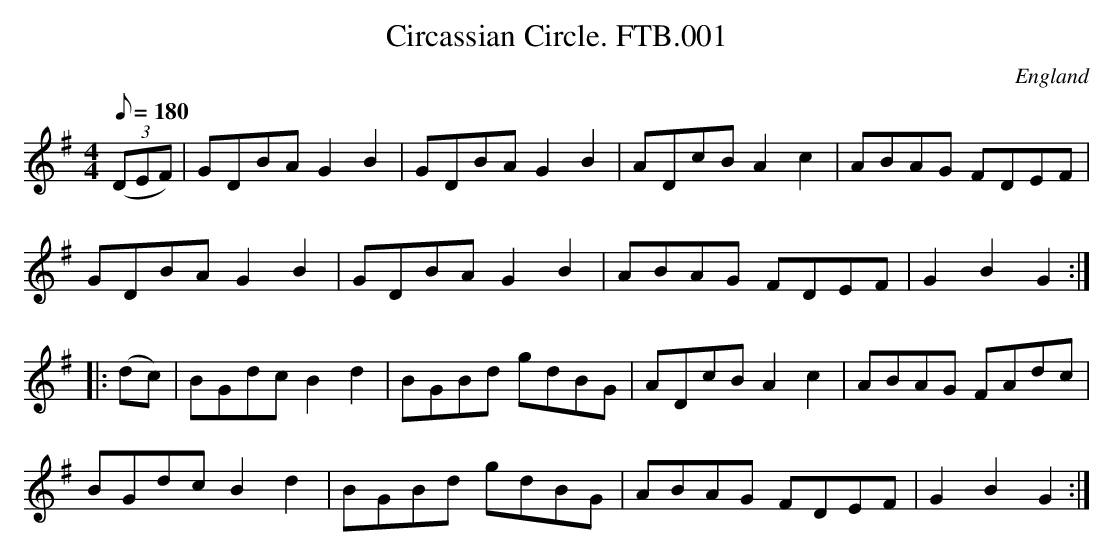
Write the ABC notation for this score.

X:1
T:Circassian Circle. FTB.001
M:4/4
Q:180
O:England
K:G
((3DEF)|GDBAG2B2|GDBAG2B2|ADcBA2c2|ABAG FDEF|
GDBAG2B2|GDBAG2B2|ABAG FDEF|G2B2G2:|
|:(dc)|BGdcB2d2|BGBd gdBG|ADcBA2c2|ABAG FAdc|
BGdcB2d2|BGBd gdBG|ABAG FDEF|G2B2G2:|
